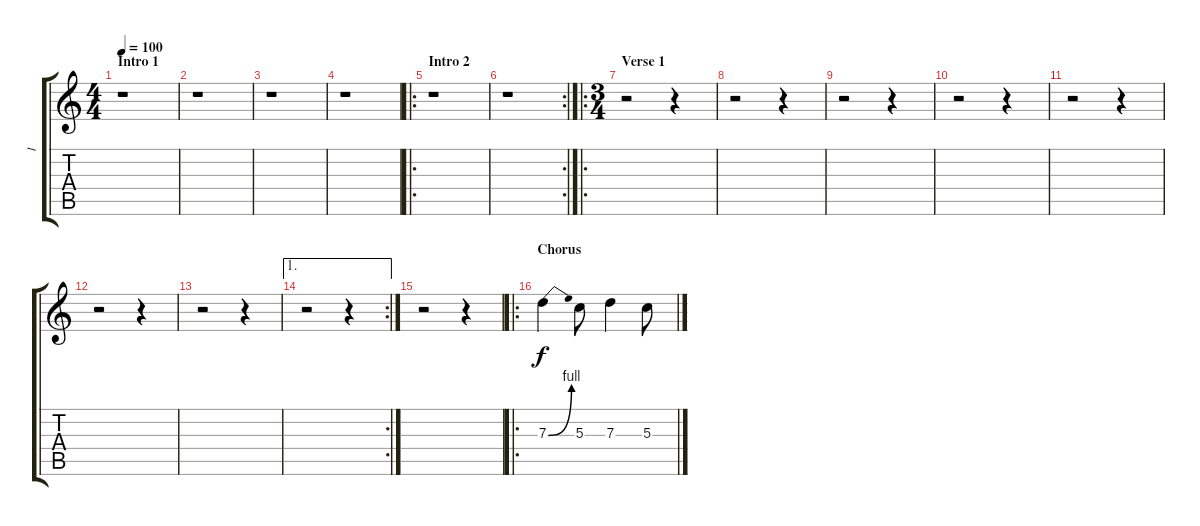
\track ("I" "I") {instrument distortionguitar}
\staff {score tabs}
\tuning (E4 B3 G3 D3 A2 D2) {hide}
\ts (4 4)
\section ("" "Intro 1")
\tempo 100
\clef g2
\ks c
r.1{dy f instrument distortionguitar} |
r.1 |
r.1 |
r.1 |
\ro
\section ("" "Intro 2")
r.1 |
\rc 2
r.1 |
\ro
\ts (3 4)
\section ("" "Verse 1")
r.2 r.4 |
r.2 r.4 |
r.2 r.4 |
r.2 r.4 |
r.2 r.4 |
r.2 r.4 |
r.2 r.4 |
\ae 1
\rc 2
r.2 r.4 |
r.2 r.4 |
\ro
\section ("" "Chorus")
7.3{be (bend 0 0 60 4)}.4 5.3.8 7.3.4 5.3.8
